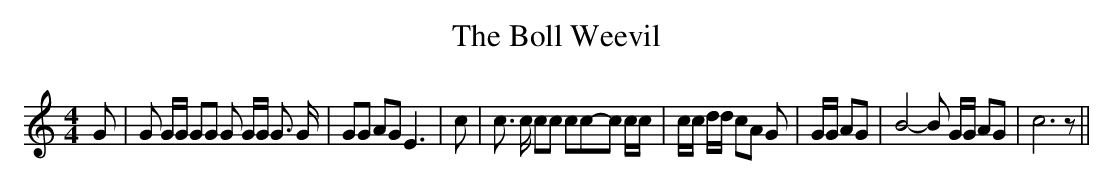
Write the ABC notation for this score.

X:1
T:The Boll Weevil
M:4/4
L:1/8
K:C
 G| G G/2G/2 GG G G/2G/2 G3/2 G/2| GG AG E3| c| c3/2 c/2 cc cc-c c/2c/2|\
 c/2c/2 d/2d/2 cA G| G/2G/2 AG| B4- B G/2G/2 AG| c6 z||
